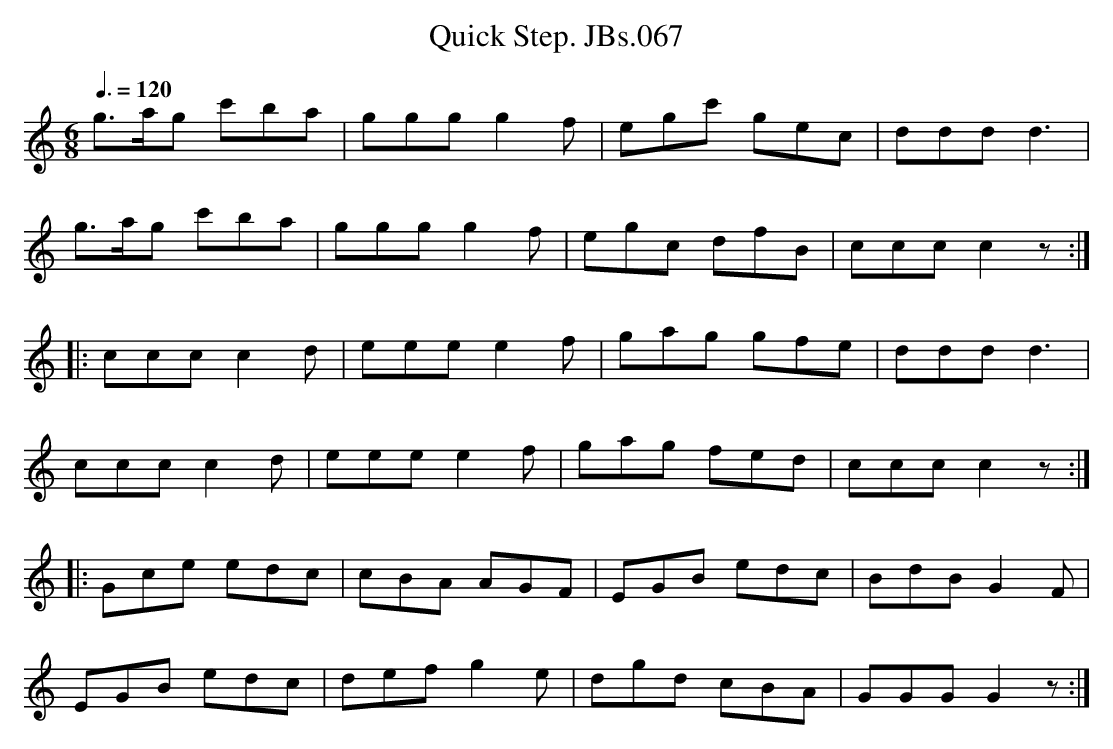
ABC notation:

X:1
T:Quick Step. JBs.067
M:6/8
L:1/8
Q:3/8=120
K:C
g>ag c'ba|ggg g2 f|egc' gec|ddd d3|
g>ag c'ba|ggg g2f|egc dfB|ccc c2z:|
|:ccc c2d|eee e2f|gag gfe|ddd d3|
ccc c2d|eee e2f|gag fed|ccc c2z:|
|:Gce edc|cBA AGF|EGB edc|BdB G2F|
EGB edc|def g2e|dgd cBA|GGG G2z:|
